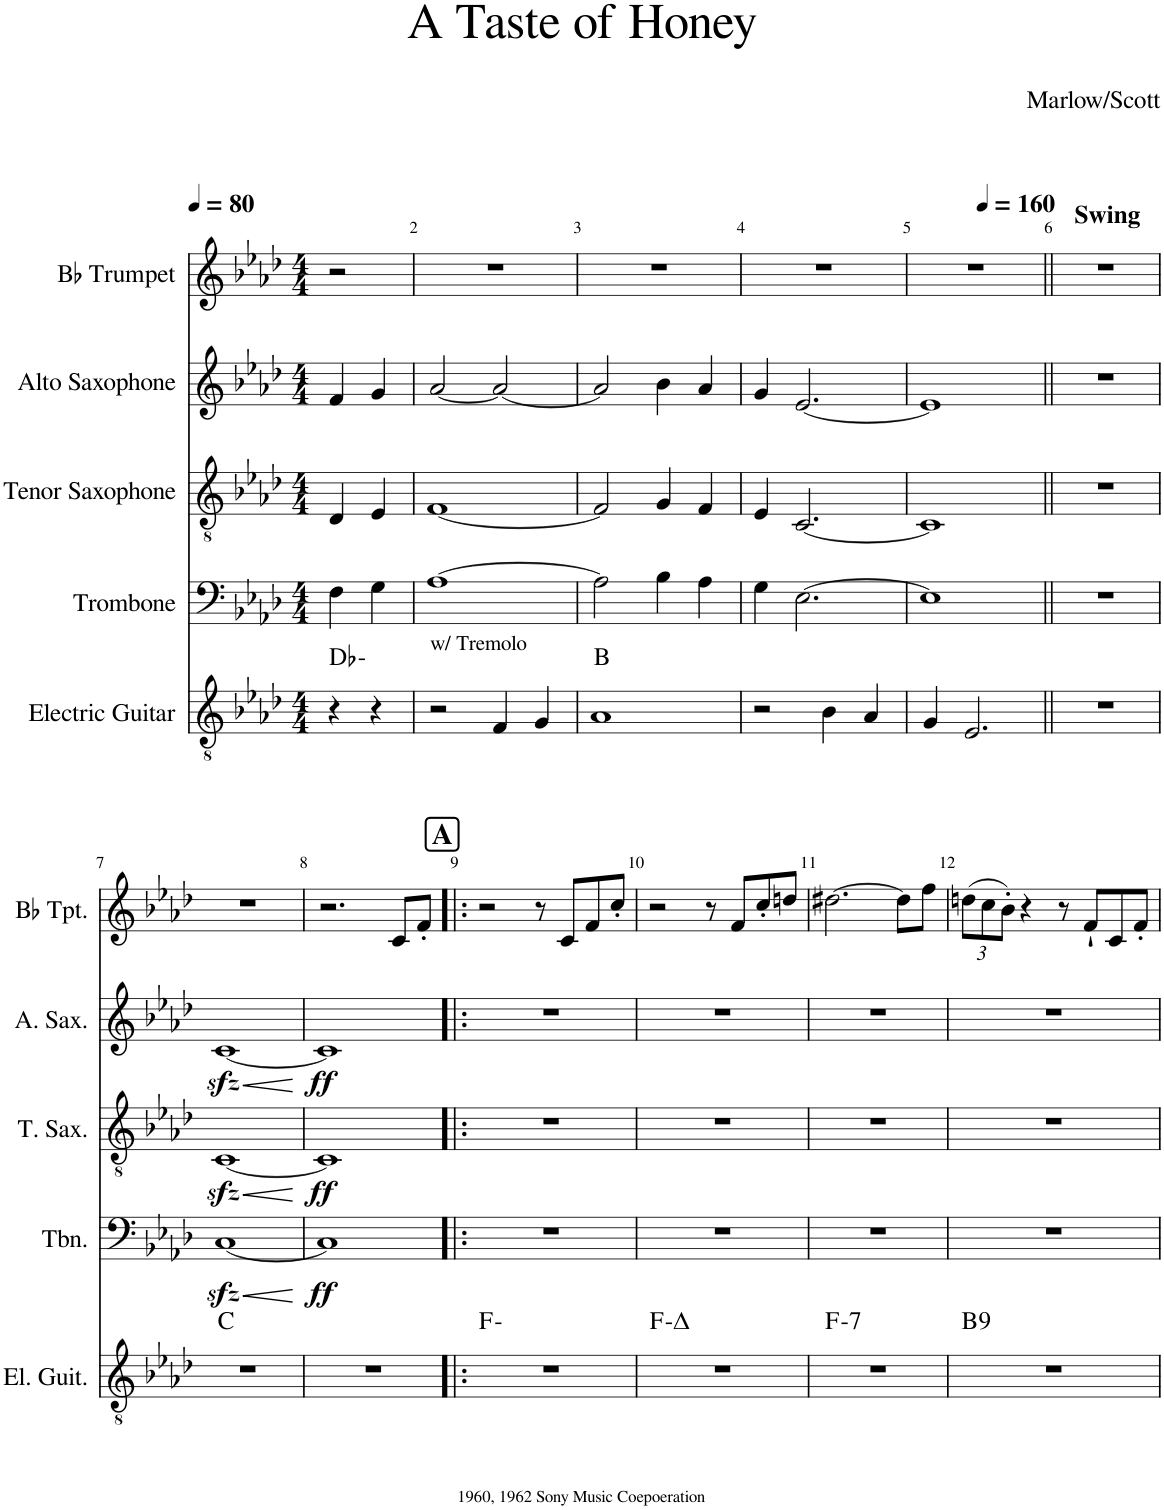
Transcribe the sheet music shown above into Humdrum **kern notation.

**kern	**harte	**kern	**dynam	**kern	**dynam	**kern	**dynam	**kern
*part5	*part5	*part4	*part4	*part3	*part3	*part2	*part2	*part1
*staff5	*	*staff4	*staff4	*staff3	*staff3	*staff2	*staff2	*staff1
*I"Electric Guitar	*	*I"Trombone	*	*I"Tenor Saxophone	*	*I"Alto Saxophone	*	*I"Bb Trumpet
*I'El. Guit.	*	*I'Tbn.	*	*I'T. Sax.	*	*I'A. Sax.	*	*I'Bb Tpt.
*clefGv2	*	*clefF4	*	*clefGv2	*	*clefG2	*	*clefG2
*	*	*	*	*ITrd8c14	*	*ITrd5c9	*	*ITrd1c2
*k[b-e-a-d-]	*	*k[b-e-a-d-]	*	*k[b-e-a-d-]	*	*k[b-e-a-d-]	*	*k[b-e-a-d-]
*M4/4	*	*M4/4	*	*M4/4	*	*M4/4	*	*M4/4
*MM80	*	*MM80	*	*MM80	*	*MM80	*	*MM80
=1	=1	=1	=1	=1	=1	=1	=1	=1
4r	Db:min	4F\	.	4D-/	.	4f/	.	2r
4r	.	4G\	.	4E-/	.	4g/	.	.
=2	=2	=2	=2	=2	=2	=2	=2	=2
!LO:TX:a:t=w/ Tremolo	!	!	!	!	!	!	!	!
2r	.	[1A-	.	[1F	.	[2a-/	.	1r
4F/	.	.	.	.	.	2a-/_	.	.
4G/	.	.	.	.	.	.	.	.
=3	=3	=3	=3	=3	=3	=3	=3	=3
1A-	B:maj	2A-\]	.	2F/]	.	2a-/]	.	1r
.	.	4B-\	.	4G/	.	4b-\	.	.
.	.	4A-\	.	4F/	.	4a-/	.	.
=4	=4	=4	=4	=4	=4	=4	=4	=4
2r	.	4G\	.	4E-/	.	4g/	.	1r
.	.	[2.E-\	.	[2.C/	.	[2.e-/	.	.
4B-\	.	.	.	.	.	.	.	.
4A-/	.	.	.	.	.	.	.	.
=5	=5	=5	=5	=5	=5	=5	=5	=5
4G/	.	1E-]	.	1C]	.	1e-]	.	1r
2.E-/	.	.	.	.	.	.	.	.
=6||	=6||	=6||	=6||	=6||	=6||	=6||	=6||	=6||
*	*	*	*	*	*	*	*	*MM160
!	!	!	!	!	!	!	!	!LO:TX:a:B:t=Swing
1r	.	1r	.	1r	.	1r	.	1r
!!LO:LB:g=z
=7	=7	=7	=7	=7	=7	=7	=7	=7
!	!	!	!LO:HP:b	!	!LO:HP:b	!	!LO:HP:b	!
1r	C:maj	[1Czz<	<	[1Czz<	<	[1czz<	<	1r
.	.	.	[	.	[	.	[	.
=8	=8	=8	=8	=8	=8	=8	=8	=8
!	!	!	!LO:DY:b	!	!LO:DY:b	!	!LO:DY:b	!
1r	.	1C]	ff	1C]	ff	1c]	ff	2.r
.	.	.	.	.	.	.	.	8c/L
.	.	.	.	.	.	.	.	8f'/J
!!LO:REH:place=s1:a:B:cj:fs=14:t=A
=9!|:	=9!|:	=9!|:	=9!|:	=9!|:	=9!|:	=9!|:	=9!|:	=9!|:
1r	F:min	1r	.	1r	.	1r	.	2r
.	.	.	.	.	.	.	.	8r
.	.	.	.	.	.	.	.	8c/L
.	.	.	.	.	.	.	.	8f/
.	.	.	.	.	.	.	.	8cc'/J
=10	=10	=10	=10	=10	=10	=10	=10	=10
!	!LO:H:kt=^7	!	!	!	!	!	!	!
1r	F:minmaj7	1r	.	1r	.	1r	.	2r
.	.	.	.	.	.	.	.	8r
.	.	.	.	.	.	.	.	8f/L
.	.	.	.	.	.	.	.	8cc'/
.	.	.	.	.	.	.	.	8ddn/J
=11	=11	=11	=11	=11	=11	=11	=11	=11
!	!LO:H:kt=7	!	!	!	!	!	!	!
1r	F:min7	1r	.	1r	.	1r	.	[2.dd#X\
.	.	.	.	.	.	.	.	8dd#\L]
.	.	.	.	.	.	.	.	8ff\J
=12	=12	=12	=12	=12	=12	=12	=12	=12
*	*	*	*	*	*	*	*	*Xbrackettup
!	!LO:H:kt=9	!	!	!	!	!	!	!
1r	B:9	1r	.	1r	.	1r	.	(12ddn\L
.	.	.	.	.	.	.	.	12cc\
.	.	.	.	.	.	.	.	12b-'\J)
.	.	.	.	.	.	.	.	4r
.	.	.	.	.	.	.	.	8r
.	.	.	.	.	.	.	.	8f`/L
.	.	.	.	.	.	.	.	8c/
.	.	.	.	.	.	.	.	8f'/J
=	=	=	=	=	=	=	=	=
*-	*-	*-	*-	*-	*-	*-	*-	*-
